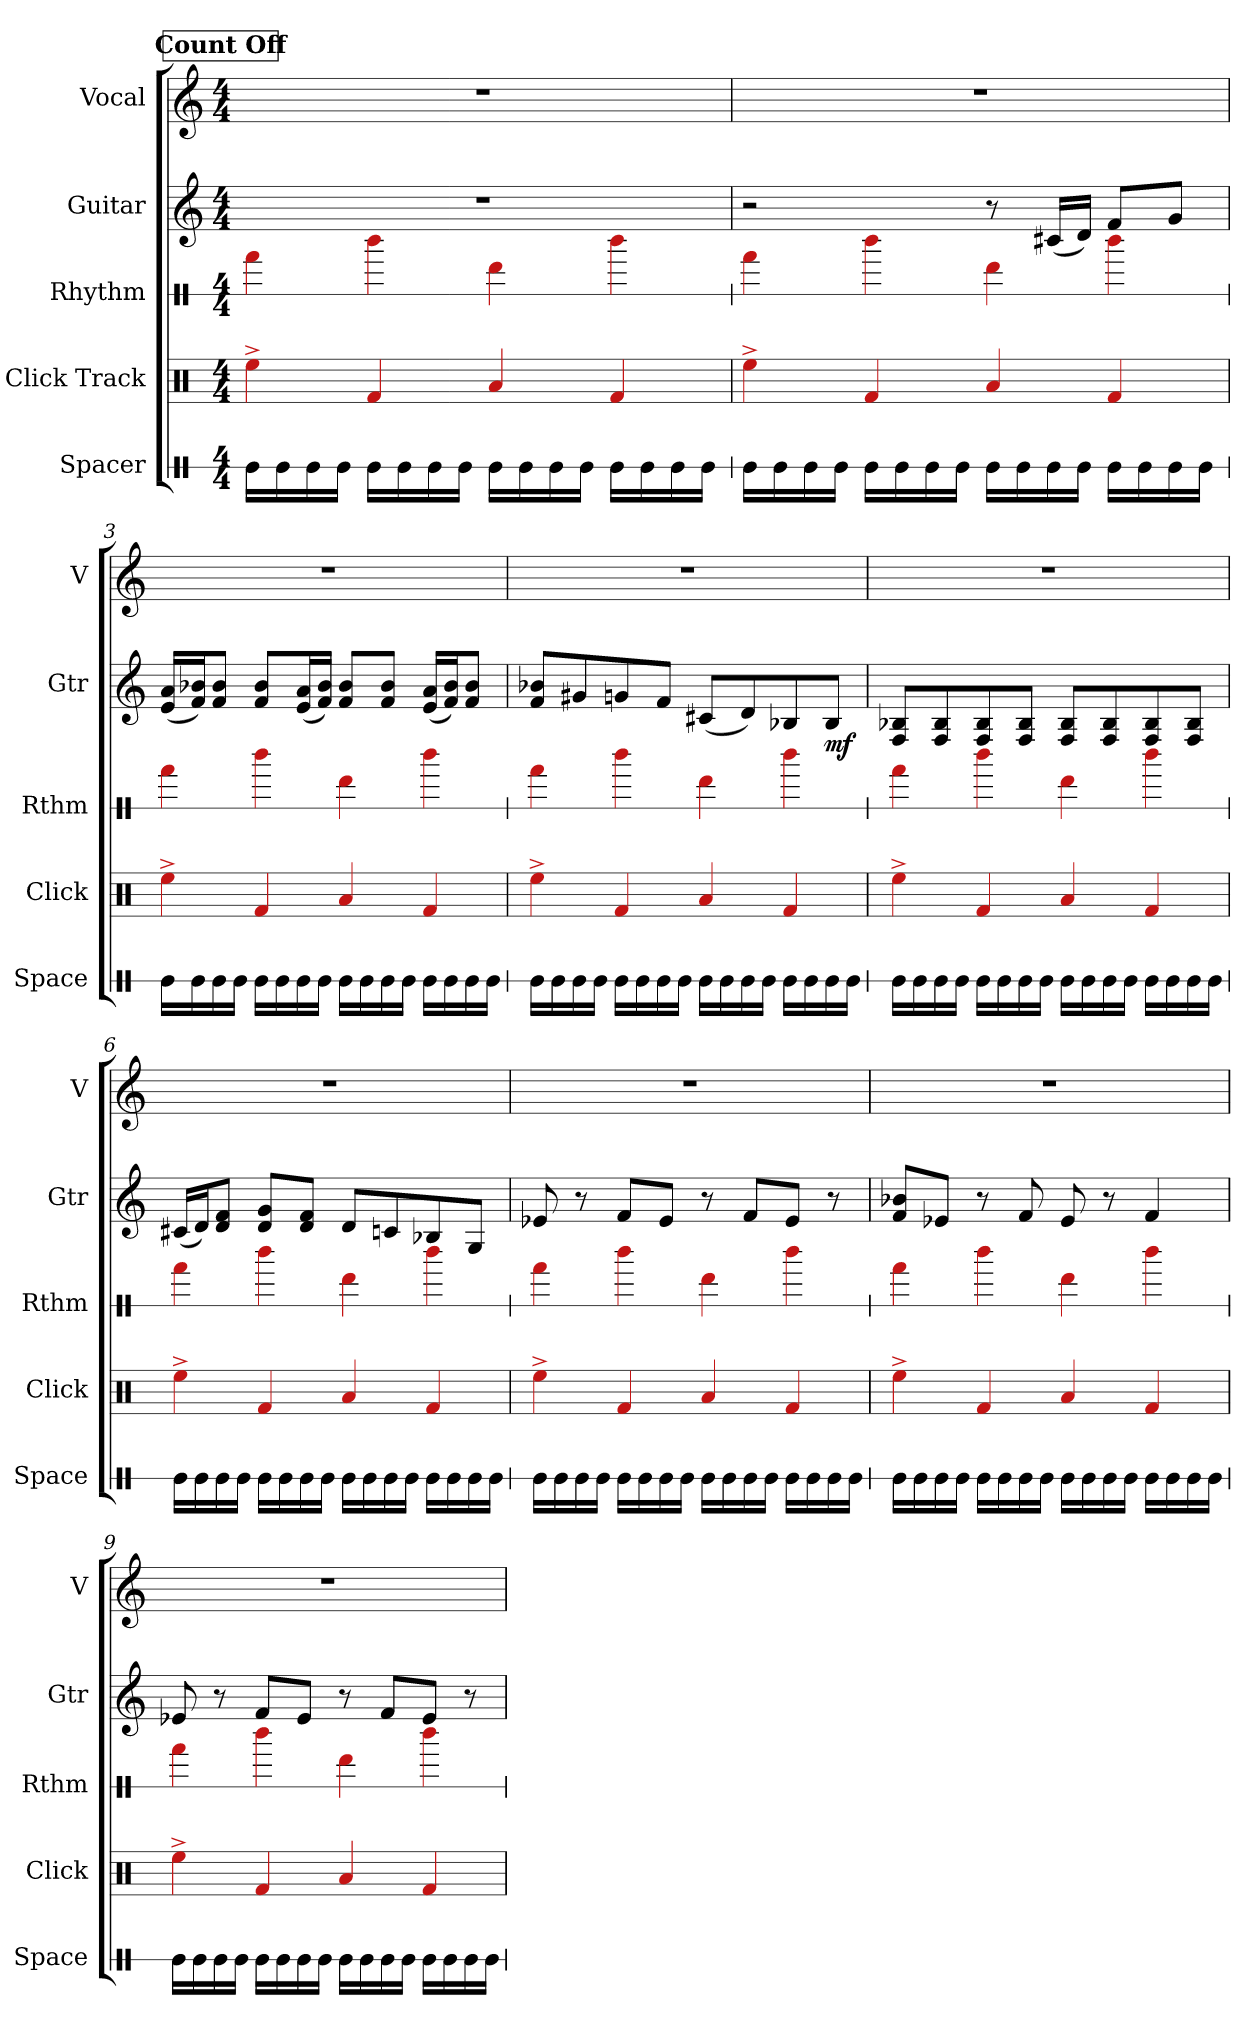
**kern	**kern	**kern	**kern	**dynam	**kern
*part5	*part4	*part3	*part2	*part2	*part1
*staff5	*staff4	*staff3	*staff2	*staff2	*staff1
*I"Spacer	*I"Click Track	*I"Rhythm	*I"Guitar	*	*I"Vocal
*I'Space	*I'Click	*I'Rthm	*I'Gtr	*	*I'V
*stria1	*	*stria1	*	*	*
*clefX	*clefX	*clefX	*clefG2	*	*clefG2
*k[]	*k[]	*k[]	*k[]	*	*k[]
*M4/4	*M4/4	*M4/4	*M4/4	*	*M4/4
!!LO:REH:place=s1:a:B:fs=16:t=Count Off
=1	=1	=1	=1	=1	=1
16Re\LL	4ee^\	4ee\	1r	.	1r
16Re\	.	.	.	.	.
16Re\	.	.	.	.	.
16Re\JJ	.	.	.	.	.
16Re\LL	4f/	4aa\	.	.	.
16Re\	.	.	.	.	.
16Re\	.	.	.	.	.
16Re\JJ	.	.	.	.	.
16Re\LL	4a/	4cc\	.	.	.
16Re\	.	.	.	.	.
16Re\	.	.	.	.	.
16Re\JJ	.	.	.	.	.
16Re\LL	4f/	4aa\	.	.	.
16Re\	.	.	.	.	.
16Re\	.	.	.	.	.
16Re\JJ	.	.	.	.	.
!!LO:LB:g=z
=2	=2	=2	=2	=2	=2
16Re\LL	4ee^\	4ee\	2r	.	1r
16Re\	.	.	.	.	.
16Re\	.	.	.	.	.
16Re\JJ	.	.	.	.	.
16Re\LL	4f/	4aa\	.	.	.
16Re\	.	.	.	.	.
16Re\	.	.	.	.	.
16Re\JJ	.	.	.	.	.
16Re\LL	4a/	4cc\	8r	.	.
16Re\	.	.	.	.	.
16Re\	.	.	(16c#X/LL	.	.
16Re\JJ	.	.	16d/JJ)	.	.
16Re\LL	4f/	4aa\	8f/L	.	.
16Re\	.	.	.	.	.
16Re\	.	.	8g/J	.	.
16Re\JJ	.	.	.	.	.
!!LO:PB:g=z
=3	=3	=3	=3	=3	=3
16Re\LL	4ee^\	4ee\	(16e/ 16a/LL	.	1r
16Re\	.	.	16f/ 16b-X/J)	.	.
16Re\	.	.	8f/ 8b-/J	.	.
16Re\JJ	.	.	.	.	.
16Re\LL	4f/	4aa\	8f/ 8b-/L	.	.
16Re\	.	.	.	.	.
16Re\	.	.	(16e/ 16a/L	.	.
16Re\JJ	.	.	16f/ 16b-/JJ)	.	.
16Re\LL	4a/	4cc\	8f/ 8b-/L	.	.
16Re\	.	.	.	.	.
16Re\	.	.	8f/ 8b-/J	.	.
16Re\JJ	.	.	.	.	.
16Re\LL	4f/	4aa\	(16e/ 16a/LL	.	.
16Re\	.	.	16f/ 16b-/J)	.	.
16Re\	.	.	8f/ 8b-/J	.	.
16Re\JJ	.	.	.	.	.
!!LO:LB:g=z
=4	=4	=4	=4	=4	=4
16Re\LL	4ee^\	4ee\	8f/ 8b-X/L	.	1r
16Re\	.	.	.	.	.
16Re\	.	.	8g#X/	.	.
16Re\JJ	.	.	.	.	.
16Re\LL	4f/	4aa\	8gn/	.	.
16Re\	.	.	.	.	.
16Re\	.	.	8f/J	.	.
16Re\JJ	.	.	.	.	.
16Re\LL	4a/	4cc\	(8c#X/L	.	.
16Re\	.	.	.	.	.
16Re\	.	.	8d/)	.	.
16Re\JJ	.	.	.	.	.
16Re\LL	4f/	4aa\	8B-X/	.	.
16Re\	.	.	.	.	.
!	!	!	!	!LO:DY:b	!
16Re\	.	.	8B-/J	mf	.
16Re\JJ	.	.	.	.	.
!!LO:PB:g=z
=5	=5	=5	=5	=5	=5
16Re\LL	4ee^\	4ee\	8F/ 8B-X/L	.	1r
16Re\	.	.	.	.	.
16Re\	.	.	8F/ 8B-/	.	.
16Re\JJ	.	.	.	.	.
16Re\LL	4f/	4aa\	8F/ 8B-/	.	.
16Re\	.	.	.	.	.
16Re\	.	.	8F/ 8B-/J	.	.
16Re\JJ	.	.	.	.	.
16Re\LL	4a/	4cc\	8F/ 8B-/L	.	.
16Re\	.	.	.	.	.
16Re\	.	.	8F/ 8B-/	.	.
16Re\JJ	.	.	.	.	.
16Re\LL	4f/	4aa\	8F/ 8B-/	.	.
16Re\	.	.	.	.	.
16Re\	.	.	8F/ 8B-/J	.	.
16Re\JJ	.	.	.	.	.
!!LO:LB:g=z
=6	=6	=6	=6	=6	=6
16Re\LL	4ee^\	4ee\	(16c#X/LL	.	1r
16Re\	.	.	16d/J)	.	.
16Re\	.	.	8d/ 8f/J	.	.
16Re\JJ	.	.	.	.	.
16Re\LL	4f/	4aa\	8d/ 8g/L	.	.
16Re\	.	.	.	.	.
16Re\	.	.	8d/ 8f/J	.	.
16Re\JJ	.	.	.	.	.
16Re\LL	4a/	4cc\	8d/L	.	.
16Re\	.	.	.	.	.
16Re\	.	.	8cn/	.	.
16Re\JJ	.	.	.	.	.
16Re\LL	4f/	4aa\	8B-X/	.	.
16Re\	.	.	.	.	.
16Re\	.	.	8G/J	.	.
16Re\JJ	.	.	.	.	.
!!LO:PB:g=z
=7	=7	=7	=7	=7	=7
16Re\LL	4ee^\	4ee\	8e-X/	.	1r
16Re\	.	.	.	.	.
16Re\	.	.	8r	.	.
16Re\JJ	.	.	.	.	.
16Re\LL	4f/	4aa\	8f/L	.	.
16Re\	.	.	.	.	.
16Re\	.	.	8e-/J	.	.
16Re\JJ	.	.	.	.	.
16Re\LL	4a/	4cc\	8r	.	.
16Re\	.	.	.	.	.
16Re\	.	.	8f/L	.	.
16Re\JJ	.	.	.	.	.
16Re\LL	4f/	4aa\	8e-/J	.	.
16Re\	.	.	.	.	.
16Re\	.	.	8r	.	.
16Re\JJ	.	.	.	.	.
!!LO:LB:g=z
=8	=8	=8	=8	=8	=8
16Re\LL	4ee^\	4ee\	8f/ 8b-X/L	.	1r
16Re\	.	.	.	.	.
16Re\	.	.	8e-X/J	.	.
16Re\JJ	.	.	.	.	.
16Re\LL	4f/	4aa\	8r	.	.
16Re\	.	.	.	.	.
16Re\	.	.	8f/	.	.
16Re\JJ	.	.	.	.	.
16Re\LL	4a/	4cc\	8e-/	.	.
16Re\	.	.	.	.	.
16Re\	.	.	8r	.	.
16Re\JJ	.	.	.	.	.
16Re\LL	4f/	4aa\	4f/	.	.
16Re\	.	.	.	.	.
16Re\	.	.	.	.	.
16Re\JJ	.	.	.	.	.
!!LO:PB:g=z
=9	=9	=9	=9	=9	=9
16Re\LL	4ee^\	4ee\	8e-X/	.	1r
16Re\	.	.	.	.	.
16Re\	.	.	8r	.	.
16Re\JJ	.	.	.	.	.
16Re\LL	4f/	4aa\	8f/L	.	.
16Re\	.	.	.	.	.
16Re\	.	.	8e-/J	.	.
16Re\JJ	.	.	.	.	.
16Re\LL	4a/	4cc\	8r	.	.
16Re\	.	.	.	.	.
16Re\	.	.	8f/L	.	.
16Re\JJ	.	.	.	.	.
16Re\LL	4f/	4aa\	8e-/J	.	.
16Re\	.	.	.	.	.
16Re\	.	.	8r	.	.
16Re\JJ	.	.	.	.	.
=	=	=	=	=	=
*-	*-	*-	*-	*-	*-
